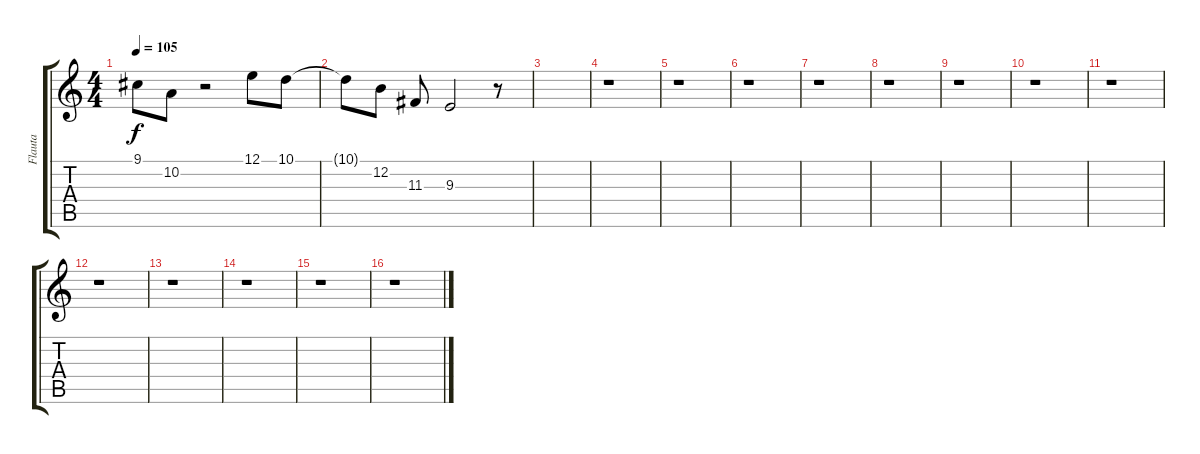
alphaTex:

\track ("Flauta" "Flauta") {instrument flute}
\staff {score tabs}
\tuning (E4 B3 G3 D3 A2 E2) {hide}
\ts (4 4)
\tempo 105
\clef g2
\ks c
9.1{t}.8{dy f} 10.2.8 r.2 12.1.8 10.1.8 |
10.1{t}.8 12.2.8 11.3.8 9.3.2 r.8 |
|
r.1 |
r.1 |
r.1 |
r.1 |
r.1 |
r.1 |
r.1 |
r.1 |
r.1 |
r.1 |
r.1 |
r.1 |
r.1
